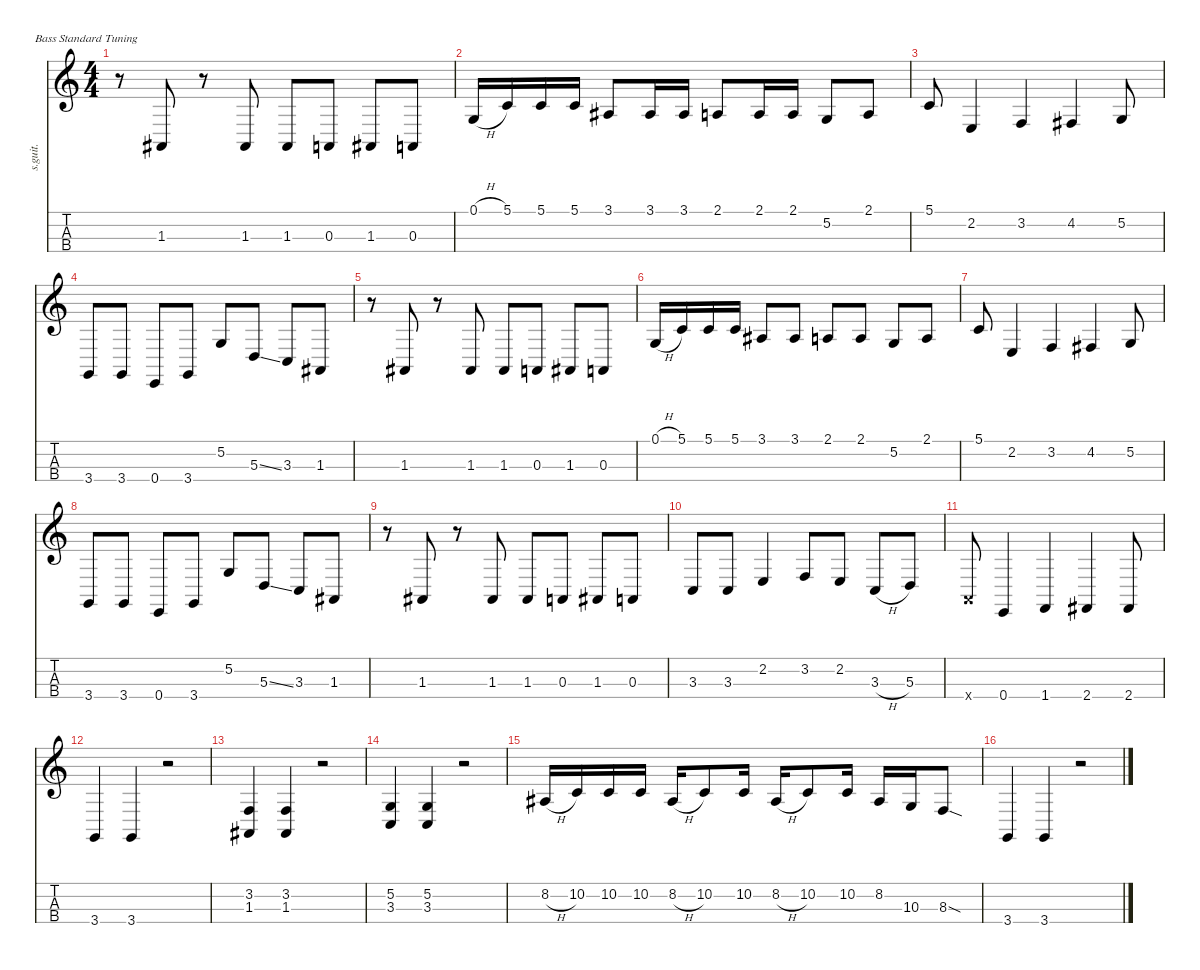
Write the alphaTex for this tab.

\defaultSystemsLayout 4
\hideDynamics
\bracketExtendMode nobrackets
\track ("Ed King (Bass Guitar)" "s.guit.") {instrument electricbasspick}
\staff {score tabs}
\tuning (G2 D2 A1 E1)
\ts (4 4)
\tempo (150 hide)
\clef g2
\ks c
r.8{dy f} 1.3{acc #}.8{lyrics (0 "") lyrics (1 "") lyrics (2 "") lyrics (3 "") lyrics (4 "")} r.8 1.3{acc #}.8{lyrics (0 "") lyrics (1 "") lyrics (2 "") lyrics (3 "") lyrics (4 "")} 1.3{acc #}.8{lyrics (0 "") lyrics (1 "") lyrics (2 "") lyrics (3 "") lyrics (4 "")} 0.3.8{lyrics (0 "") lyrics (1 "") lyrics (2 "") lyrics (3 "") lyrics (4 "")} 1.3{acc #}.8{lyrics (0 "") lyrics (1 "") lyrics (2 "") lyrics (3 "") lyrics (4 "")} 0.3.8{lyrics (0 "") lyrics (1 "") lyrics (2 "") lyrics (3 "") lyrics (4 "")} |
0.1{h}.16{lyrics (0 "") lyrics (1 "") lyrics (2 "") lyrics (3 "") lyrics (4 "")} 5.1.16{lyrics (0 "") lyrics (1 "") lyrics (2 "") lyrics (3 "") lyrics (4 "")} 5.1.16{lyrics (0 "") lyrics (1 "") lyrics (2 "") lyrics (3 "") lyrics (4 "")} 5.1.16{lyrics (0 "") lyrics (1 "") lyrics (2 "") lyrics (3 "") lyrics (4 "")} 3.1{acc #}.8{lyrics (0 "") lyrics (1 "") lyrics (2 "") lyrics (3 "") lyrics (4 "")} 3.1{acc #}.16{lyrics (0 "") lyrics (1 "") lyrics (2 "") lyrics (3 "") lyrics (4 "")} 3.1{acc #}.16{lyrics (0 "") lyrics (1 "") lyrics (2 "") lyrics (3 "") lyrics (4 "")} 2.1.8{lyrics (0 "") lyrics (1 "") lyrics (2 "") lyrics (3 "") lyrics (4 "")} 2.1.16{lyrics (0 "") lyrics (1 "") lyrics (2 "") lyrics (3 "") lyrics (4 "")} 2.1.16{lyrics (0 "") lyrics (1 "") lyrics (2 "") lyrics (3 "") lyrics (4 "")} 5.2.8{lyrics (0 "") lyrics (1 "") lyrics (2 "") lyrics (3 "") lyrics (4 "")} 2.1.8{lyrics (0 "") lyrics (1 "") lyrics (2 "") lyrics (3 "") lyrics (4 "")} |
5.1.8{lyrics (0 "") lyrics (1 "") lyrics (2 "") lyrics (3 "") lyrics (4 "")} 2.2.4{lyrics (0 "") lyrics (1 "") lyrics (2 "") lyrics (3 "") lyrics (4 "")} 3.2.4{lyrics (0 "") lyrics (1 "") lyrics (2 "") lyrics (3 "") lyrics (4 "")} 4.2{acc #}.4{lyrics (0 "") lyrics (1 "") lyrics (2 "") lyrics (3 "") lyrics (4 "")} 5.2.8{lyrics (0 "") lyrics (1 "") lyrics (2 "") lyrics (3 "") lyrics (4 "")} |
3.4.8{lyrics (0 "") lyrics (1 "") lyrics (2 "") lyrics (3 "") lyrics (4 "")} 3.4.8{lyrics (0 "") lyrics (1 "") lyrics (2 "") lyrics (3 "") lyrics (4 "")} 0.4.8{lyrics (0 "") lyrics (1 "") lyrics (2 "") lyrics (3 "") lyrics (4 "")} 3.4.8{lyrics (0 "") lyrics (1 "") lyrics (2 "") lyrics (3 "") lyrics (4 "")} 5.2.8{lyrics (0 "") lyrics (1 "") lyrics (2 "") lyrics (3 "") lyrics (4 "")} 5.3{ss}.8{lyrics (0 "") lyrics (1 "") lyrics (2 "") lyrics (3 "") lyrics (4 "")} 3.3.8{lyrics (0 "") lyrics (1 "") lyrics (2 "") lyrics (3 "") lyrics (4 "")} 1.3{acc #}.8{lyrics (0 "") lyrics (1 "") lyrics (2 "") lyrics (3 "") lyrics (4 "")} |
r.8 1.3{acc #}.8{lyrics (0 "") lyrics (1 "") lyrics (2 "") lyrics (3 "") lyrics (4 "")} r.8 1.3{acc #}.8{lyrics (0 "") lyrics (1 "") lyrics (2 "") lyrics (3 "") lyrics (4 "")} 1.3{acc #}.8{lyrics (0 "") lyrics (1 "") lyrics (2 "") lyrics (3 "") lyrics (4 "")} 0.3.8{lyrics (0 "") lyrics (1 "") lyrics (2 "") lyrics (3 "") lyrics (4 "")} 1.3{acc #}.8{lyrics (0 "") lyrics (1 "") lyrics (2 "") lyrics (3 "") lyrics (4 "")} 0.3.8{lyrics (0 "") lyrics (1 "") lyrics (2 "") lyrics (3 "") lyrics (4 "")} |
0.1{h}.16{lyrics (0 "") lyrics (1 "") lyrics (2 "") lyrics (3 "") lyrics (4 "")} 5.1.16{lyrics (0 "") lyrics (1 "") lyrics (2 "") lyrics (3 "") lyrics (4 "")} 5.1.16{lyrics (0 "") lyrics (1 "") lyrics (2 "") lyrics (3 "") lyrics (4 "")} 5.1.16{lyrics (0 "") lyrics (1 "") lyrics (2 "") lyrics (3 "") lyrics (4 "")} 3.1{acc #}.8{lyrics (0 "") lyrics (1 "") lyrics (2 "") lyrics (3 "") lyrics (4 "")} 3.1{acc #}.8{lyrics (0 "") lyrics (1 "") lyrics (2 "") lyrics (3 "") lyrics (4 "")} 2.1.8{lyrics (0 "") lyrics (1 "") lyrics (2 "") lyrics (3 "") lyrics (4 "")} 2.1.8{lyrics (0 "") lyrics (1 "") lyrics (2 "") lyrics (3 "") lyrics (4 "")} 5.2.8{lyrics (0 "") lyrics (1 "") lyrics (2 "") lyrics (3 "") lyrics (4 "")} 2.1.8{lyrics (0 "") lyrics (1 "") lyrics (2 "") lyrics (3 "") lyrics (4 "")} |
5.1.8{lyrics (0 "") lyrics (1 "") lyrics (2 "") lyrics (3 "") lyrics (4 "")} 2.2.4{lyrics (0 "") lyrics (1 "") lyrics (2 "") lyrics (3 "") lyrics (4 "")} 3.2.4{lyrics (0 "") lyrics (1 "") lyrics (2 "") lyrics (3 "") lyrics (4 "")} 4.2{acc #}.4{lyrics (0 "") lyrics (1 "") lyrics (2 "") lyrics (3 "") lyrics (4 "")} 5.2.8{lyrics (0 "") lyrics (1 "") lyrics (2 "") lyrics (3 "") lyrics (4 "")} |
3.4.8{lyrics (0 "") lyrics (1 "") lyrics (2 "") lyrics (3 "") lyrics (4 "")} 3.4.8{lyrics (0 "") lyrics (1 "") lyrics (2 "") lyrics (3 "") lyrics (4 "")} 0.4.8{lyrics (0 "") lyrics (1 "") lyrics (2 "") lyrics (3 "") lyrics (4 "")} 3.4.8{lyrics (0 "") lyrics (1 "") lyrics (2 "") lyrics (3 "") lyrics (4 "")} 5.2.8{lyrics (0 "") lyrics (1 "") lyrics (2 "") lyrics (3 "") lyrics (4 "")} 5.3{ss}.8{lyrics (0 "") lyrics (1 "") lyrics (2 "") lyrics (3 "") lyrics (4 "")} 3.3.8{lyrics (0 "") lyrics (1 "") lyrics (2 "") lyrics (3 "") lyrics (4 "")} 1.3{acc #}.8{lyrics (0 "") lyrics (1 "") lyrics (2 "") lyrics (3 "") lyrics (4 "")} |
r.8 1.3{acc #}.8{lyrics (0 "") lyrics (1 "") lyrics (2 "") lyrics (3 "") lyrics (4 "")} r.8 1.3{acc #}.8{lyrics (0 "") lyrics (1 "") lyrics (2 "") lyrics (3 "") lyrics (4 "")} 1.3{acc #}.8{lyrics (0 "") lyrics (1 "") lyrics (2 "") lyrics (3 "") lyrics (4 "")} 0.3.8{lyrics (0 "") lyrics (1 "") lyrics (2 "") lyrics (3 "") lyrics (4 "")} 1.3{acc #}.8{lyrics (0 "") lyrics (1 "") lyrics (2 "") lyrics (3 "") lyrics (4 "")} 0.3.8{lyrics (0 "") lyrics (1 "") lyrics (2 "") lyrics (3 "") lyrics (4 "")} |
3.3.8{lyrics (0 "") lyrics (1 "") lyrics (2 "") lyrics (3 "") lyrics (4 "")} 3.3.8{lyrics (0 "") lyrics (1 "") lyrics (2 "") lyrics (3 "") lyrics (4 "")} 2.2.4{lyrics (0 "") lyrics (1 "") lyrics (2 "") lyrics (3 "") lyrics (4 "")} 3.2.8{lyrics (0 "") lyrics (1 "") lyrics (2 "") lyrics (3 "") lyrics (4 "")} 2.2.8{lyrics (0 "") lyrics (1 "") lyrics (2 "") lyrics (3 "") lyrics (4 "")} 3.3{h}.8{lyrics (0 "") lyrics (1 "") lyrics (2 "") lyrics (3 "") lyrics (4 "")} 5.3.8{lyrics (0 "") lyrics (1 "") lyrics (2 "") lyrics (3 "") lyrics (4 "")} |
5.4{x}.8{lyrics (0 "") lyrics (1 "") lyrics (2 "") lyrics (3 "") lyrics (4 "")} 0.4.4{lyrics (0 "") lyrics (1 "") lyrics (2 "") lyrics (3 "") lyrics (4 "")} 1.4.4{lyrics (0 "") lyrics (1 "") lyrics (2 "") lyrics (3 "") lyrics (4 "")} 2.4{acc #}.4{lyrics (0 "") lyrics (1 "") lyrics (2 "") lyrics (3 "") lyrics (4 "")} 2.4{acc #}.8{lyrics (0 "") lyrics (1 "") lyrics (2 "") lyrics (3 "") lyrics (4 "")} |
3.4.4{lyrics (0 "") lyrics (1 "") lyrics (2 "") lyrics (3 "") lyrics (4 "")} 3.4.4{lyrics (0 "") lyrics (1 "") lyrics (2 "") lyrics (3 "") lyrics (4 "")} r.2 |
(3.2 1.3{acc #}).4{lyrics (0 "") lyrics (1 "") lyrics (2 "") lyrics (3 "") lyrics (4 "")} (3.2 1.3{acc #}).4{lyrics (0 "") lyrics (1 "") lyrics (2 "") lyrics (3 "") lyrics (4 "")} r.2 |
(5.2 3.3).4{lyrics (0 "") lyrics (1 "") lyrics (2 "") lyrics (3 "") lyrics (4 "")} (5.2 3.3).4{lyrics (0 "") lyrics (1 "") lyrics (2 "") lyrics (3 "") lyrics (4 "")} r.2 |
8.2{h acc #}.16{lyrics (0 "") lyrics (1 "") lyrics (2 "") lyrics (3 "") lyrics (4 "")} 10.2.16{lyrics (0 "") lyrics (1 "") lyrics (2 "") lyrics (3 "") lyrics (4 "")} 10.2.16{lyrics (0 "") lyrics (1 "") lyrics (2 "") lyrics (3 "") lyrics (4 "")} 10.2.16{lyrics (0 "") lyrics (1 "") lyrics (2 "") lyrics (3 "") lyrics (4 "")} 8.2{h acc #}.16{lyrics (0 "") lyrics (1 "") lyrics (2 "") lyrics (3 "") lyrics (4 "")} 10.2.8{lyrics (0 "") lyrics (1 "") lyrics (2 "") lyrics (3 "") lyrics (4 "")} 10.2.16{lyrics (0 "") lyrics (1 "") lyrics (2 "") lyrics (3 "") lyrics (4 "")} 8.2{h acc #}.16{lyrics (0 "") lyrics (1 "") lyrics (2 "") lyrics (3 "") lyrics (4 "")} 10.2.8{lyrics (0 "") lyrics (1 "") lyrics (2 "") lyrics (3 "") lyrics (4 "")} 10.2.16{lyrics (0 "") lyrics (1 "") lyrics (2 "") lyrics (3 "") lyrics (4 "")} 8.2{acc #}.16{lyrics (0 "") lyrics (1 "") lyrics (2 "") lyrics (3 "") lyrics (4 "")} 10.3.16{lyrics (0 "") lyrics (1 "") lyrics (2 "") lyrics (3 "") lyrics (4 "")} 8.3{sod}.8{lyrics (0 "") lyrics (1 "") lyrics (2 "") lyrics (3 "") lyrics (4 "")} |
3.4.4{lyrics (0 "") lyrics (1 "") lyrics (2 "") lyrics (3 "") lyrics (4 "")} 3.4.4{lyrics (0 "") lyrics (1 "") lyrics (2 "") lyrics (3 "") lyrics (4 "")} r.2
